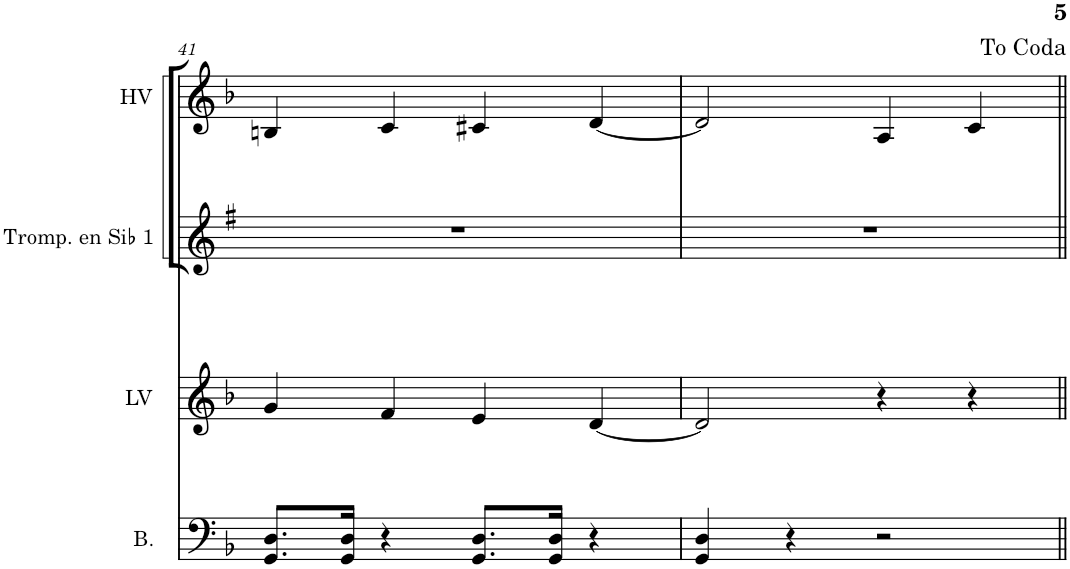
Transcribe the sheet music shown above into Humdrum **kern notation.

**kern	**kern	**kern	**kern
*part4	*part3	*part2	*part1
*staff4	*staff3	*staff2	*staff1
*I"Bass	*I"Low Voice	*I"Trompette en Sib 1	*I"High Voice
*I'B.	*I'LV	*I'Tromp. en Sib 1	*I'HV
!!LO:PB:g=z
*clefF4	*clefG2	*clefG2	*clefG2
*	*Trd8c14	*Trd1c2	*Trd1c2
*k[b-]	*k[b-]	*k[f#]	*k[b-]
*M4/4	*M4/4	*M4/4	*M4/4
=41	=41	=41	=41
8.GG/ 8.D/L	4g/	1r	4Bn/
16GG/ 16D/Jk	.	.	.
4r	4f/	.	4c/
8.GG/ 8.D/L	4e/	.	4c#X/
16GG/ 16D/Jk	.	.	.
4r	[4d/	.	[4d/
=42	=42	=42	=42
4GG/ 4D/	2d/]	1r	2d/]
4r	.	.	.
2r	4r	.	4A/
.	4r	.	4c/
=||	=||	=||	=||
*-	*-	*-	*-
